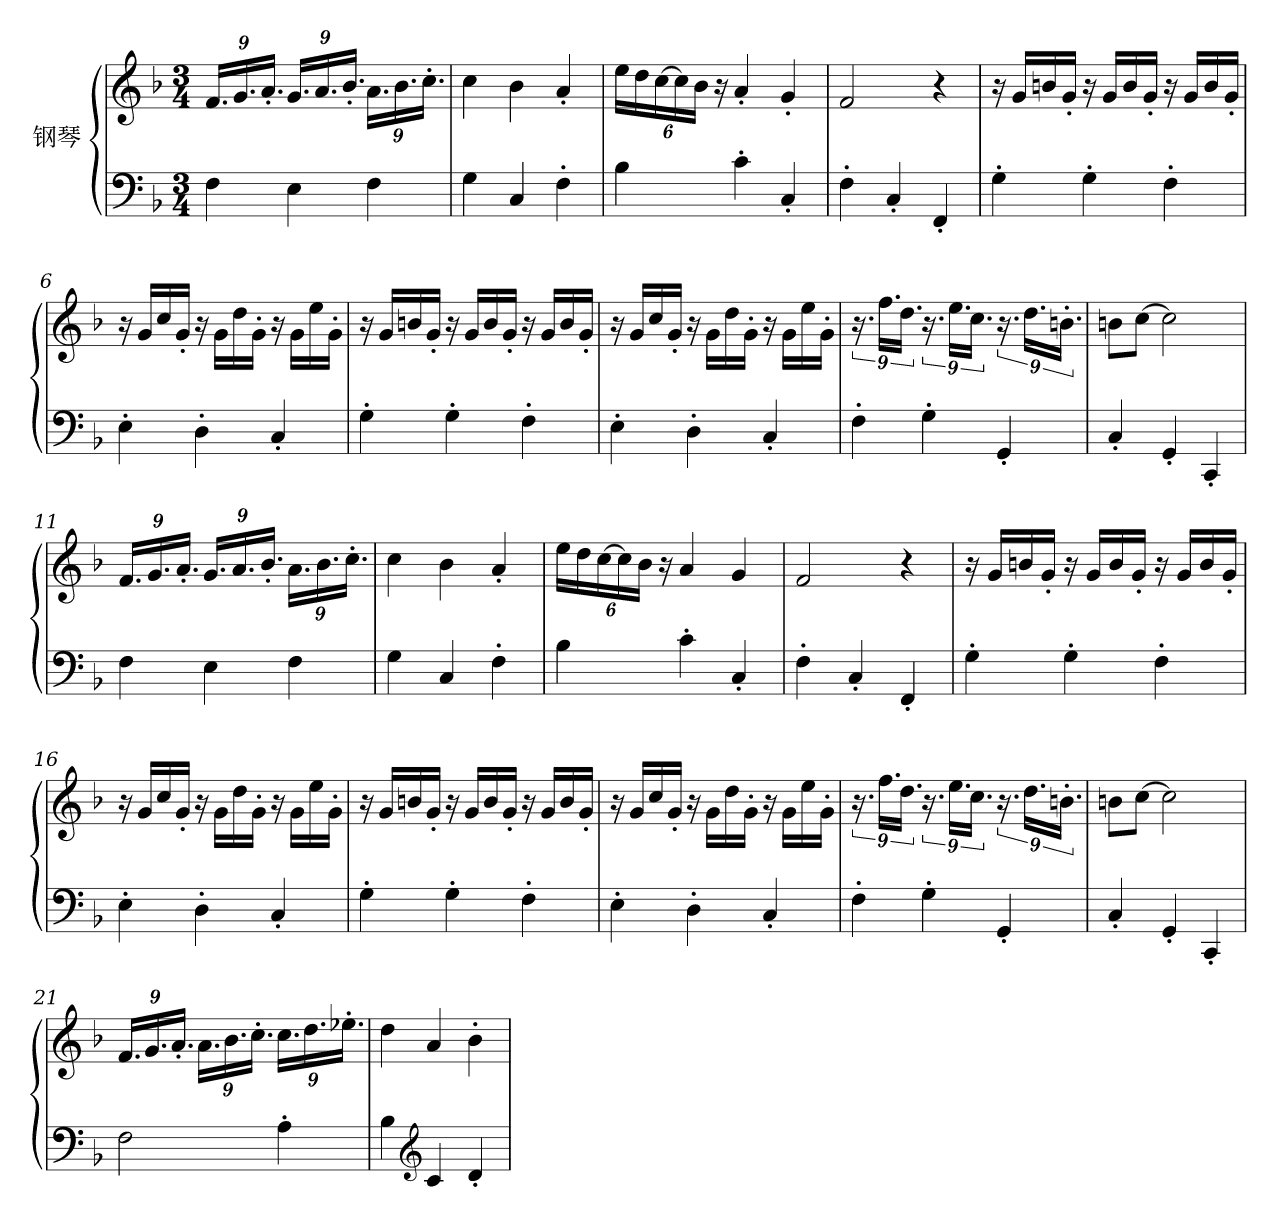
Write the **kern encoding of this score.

**kern	**kern
*part1	*part1
*staff2	*staff1
*I"钢琴	*
*clefF4	*clefG2
*k[b-]	*k[b-]
*M3/4	*M3/4
*MM125	*MM125
*	*Xbrackettup
=1	=1
4F\	18.f/LL
.	18.g/
.	18.a'/JJ
4E\	18.g/LL
.	18.a/
.	18.b-'/JJ
4F\	18.a\LL
.	18.b-\
.	18.cc'\JJ
=2	=2
4G\	4cc\
4C/	4b-\
4F'\	4a'/
=3	=3
4B-\	24ee\LL
.	24dd\
.	[24cc\
*	*brackettup
.	24cc\]
.	24b-\JJ
.	24r
4c'\	4a'/
4C'/	4g'/
=4	=4
4F'\	2f/
4C'/	.
4FF'/	4r
=5	=5
4G'\	16r
.	16g/LL
.	16bn/
.	16g'/JJ
4G'\	16r
.	16g/LL
.	16b/
.	16g'/JJ
4F'\	16r
.	16g/LL
.	16b/
.	16g'/JJ
!!LO:LB:g=z
=6	=6
4E'\	16r
.	16g/LL
.	16cc/
.	16g'/JJ
4D'\	16r
.	16g\LL
.	16dd\
.	16g'\JJ
4C'/	16r
.	16g\LL
.	16ee\
.	16g'\JJ
=7	=7
4G'\	16r
.	16g/LL
.	16bn/
.	16g'/JJ
4G'\	16r
.	16g/LL
.	16b/
.	16g'/JJ
4F'\	16r
.	16g/LL
.	16b/
.	16g'/JJ
=8	=8
4E'\	16r
.	16g/LL
.	16cc/
.	16g'/JJ
4D'\	16r
.	16g\LL
.	16dd\
.	16g'\JJ
4C'/	16r
.	16g\LL
.	16ee\
.	16g'\JJ
!!LO:LB:g=z
=9	=9
4F'\	18.r
.	18.ff\LL
.	18.dd\JJ
4G'\	18.r
.	18.ee\LL
.	18.cc\JJ
4GG'/	18.r
.	18.dd\LL
.	18.bn'\JJ
=10	=10
4C'/	8bn\L
.	[8cc\J
4GG'/	2cc\]
4CC'/	.
=11	=11
*	*Xbrackettup
4F\	18.f/LL
.	18.g/
.	18.a'/JJ
4E\	18.g/LL
.	18.a/
.	18.b-'/JJ
4F\	18.a\LL
.	18.b-\
.	18.cc'\JJ
=12	=12
4G\	4cc\
4C/	4b-\
4F'\	4a'/
=13	=13
4B-\	24ee\LL
.	24dd\
.	[24cc\
*	*brackettup
.	24cc\]
.	24b-\JJ
.	24r
4c'\	4a/
4C'/	4g/
!!LO:LB:g=z
=14	=14
4F'\	2f/
4C'/	.
4FF'/	4r
=15	=15
4G'\	16r
.	16g/LL
.	16bn/
.	16g'/JJ
4G'\	16r
.	16g/LL
.	16b/
.	16g'/JJ
4F'\	16r
.	16g/LL
.	16b/
.	16g'/JJ
=16	=16
4E'\	16r
.	16g/LL
.	16cc/
.	16g'/JJ
4D'\	16r
.	16g\LL
.	16dd\
.	16g'\JJ
4C'/	16r
.	16g\LL
.	16ee\
.	16g'\JJ
=17	=17
4G'\	16r
.	16g/LL
.	16bn/
.	16g'/JJ
4G'\	16r
.	16g/LL
.	16b/
.	16g'/JJ
4F'\	16r
.	16g/LL
.	16b/
.	16g'/JJ
!!LO:LB:g=z
=18	=18
4E'\	16r
.	16g/LL
.	16cc/
.	16g'/JJ
4D'\	16r
.	16g\LL
.	16dd\
.	16g'\JJ
4C'/	16r
.	16g\LL
.	16ee\
.	16g'\JJ
=19	=19
4F'\	18.r
.	18.ff\LL
.	18.dd\JJ
4G'\	18.r
.	18.ee\LL
.	18.cc\JJ
4GG'/	18.r
.	18.dd\LL
.	18.bn'\JJ
=20	=20
4C'/	8bn\L
.	[8cc\J
4GG'/	2cc\]
4CC'/	.
=21	=21
*	*Xbrackettup
2F\	18.f/LL
.	18.g/
.	18.a'/JJ
.	18.a\LL
.	18.b-\
.	18.cc'\JJ
4A'\	18.cc\LL
.	18.dd\
.	18.ee-X'\JJ
!!LO:LB:g=z
=22	=22
4B-\	4dd\
*clefG2	*
4c/	4a/
4d'/	4b-'\
=	=
*-	*-
